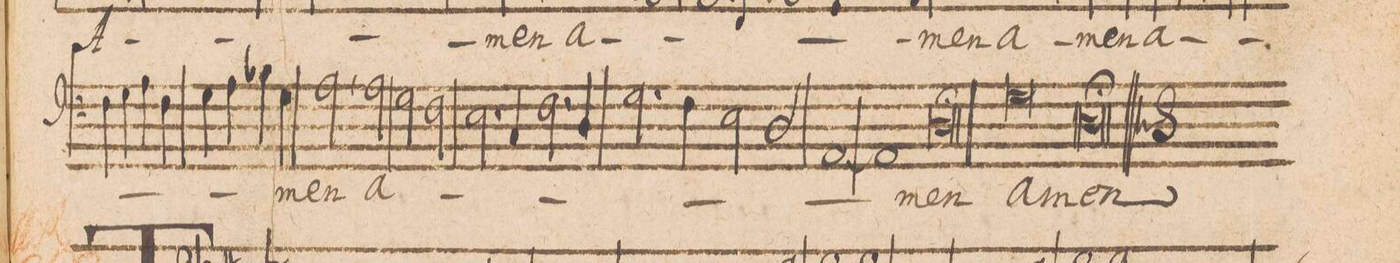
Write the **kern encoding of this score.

**kern	**text
*I"BASSVS.	*
*clefF4	*
*k[]	*
*met(C|)	*
*M2/1	*
4F\	.
4G\	.
4A\	.
4F\	.
4G\	.
4A\	.
4B-X\	.
4G\	.
=75-	=75-
2A,\	-men
2A\	a-
2G\	.
2F\	.
=76-	=76-
2.E\	.
4Cny/	.
2.F\	.
4D/	.
=77-	=77-
2.G\	.
4F\	.
2E\	.
2D/	.
=78-	=78-
(1AA	.
1AA)	.
=79-	=79-
0Dl;	-men
=80-	=80-
0G	a-
=81-	=81-
0Dl;	-men
==	==
*-	*-
